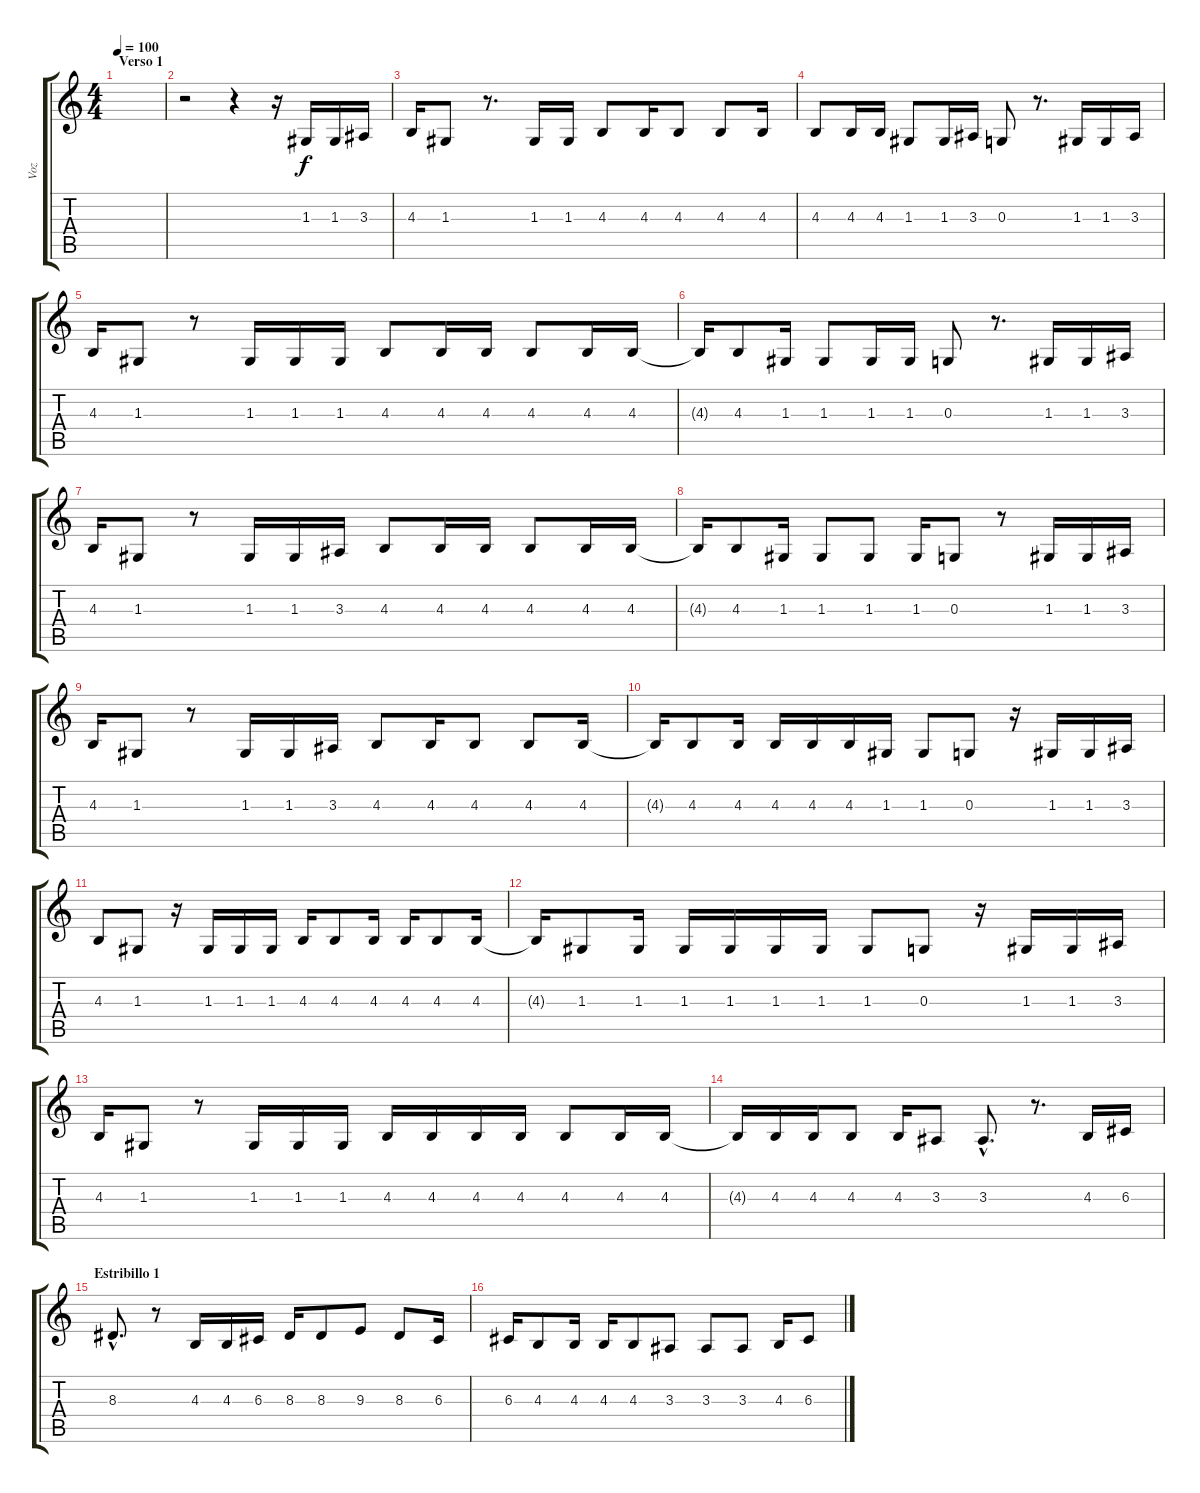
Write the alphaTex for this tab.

\track ("Voz" "Voz") {instrument oboe}
\staff {score tabs}
\tuning (E4 B3 G3 D3 A2 E2) {hide}
\ts (4 4)
\section ("" "Verso 1")
\tempo 100
\clef g2
\ks c
|
r.2 r.4 r.16 1.3.16 1.3.16 3.3.16 |
4.3.16 1.3.8 r.8{d} 1.3.16 1.3.16 4.3.8 4.3.16 4.3.8 4.3.8 4.3.16 |
4.3.8 4.3.16 4.3.16 1.3.8 1.3.16 3.3.16 0.3.8 r.8{d} 1.3.16 1.3.16 3.3.16 |
4.3.16 1.3.8 r.8 1.3.16 1.3.16 1.3.16 4.3.8 4.3.16 4.3.16 4.3.8 4.3.16 4.3.16 |
4.3{t}.16 4.3.8 1.3.16 1.3.8 1.3.16 1.3.16 0.3.8 r.8{d} 1.3.16 1.3.16 3.3.16 |
4.3.16 1.3.8 r.8 1.3.16 1.3.16 3.3.16 4.3.8 4.3.16 4.3.16 4.3.8 4.3.16 4.3.16 |
4.3{t}.16 4.3.8 1.3.16 1.3.8 1.3.8 1.3.16 0.3.8 r.8 1.3.16 1.3.16 3.3.16 |
4.3.16 1.3.8 r.8 1.3.16 1.3.16 3.3.16 4.3.8 4.3.16 4.3.8 4.3.8 4.3.16 |
4.3{t}.16 4.3.8 4.3.16 4.3.16 4.3.16 4.3.16 1.3.16 1.3.8 0.3.8 r.16 1.3.16 1.3.16 3.3.16 |
4.3.8 1.3.8 r.16 1.3.16 1.3.16 1.3.16 4.3.16 4.3.8 4.3.16 4.3.16 4.3.8 4.3.16 |
4.3{t}.16 1.3.8 1.3.16 1.3.16 1.3.16 1.3.16 1.3.16 1.3.8 0.3.8 r.16 1.3.16 1.3.16 3.3.16 |
4.3.16 1.3.8 r.8 1.3.16 1.3.16 1.3.16 4.3.16 4.3.16 4.3.16 4.3.16 4.3.8 4.3.16 4.3.16 |
4.3{t}.16 4.3.16 4.3.16 4.3.8 4.3.16 3.3.8 3.3{hac}.8{d} r.8{d} 4.3.16 6.3.16 |
\section ("" "Estribillo 1")
8.3{hac}.8{d} r.8 4.3.16 4.3.16 6.3.16 8.3.16 8.3.8 9.3.8 8.3.8 6.3.16 |
6.3.16 4.3.8 4.3.16 4.3.16 4.3.8 3.3.8 3.3.8 3.3.8 4.3.16 6.3.8
